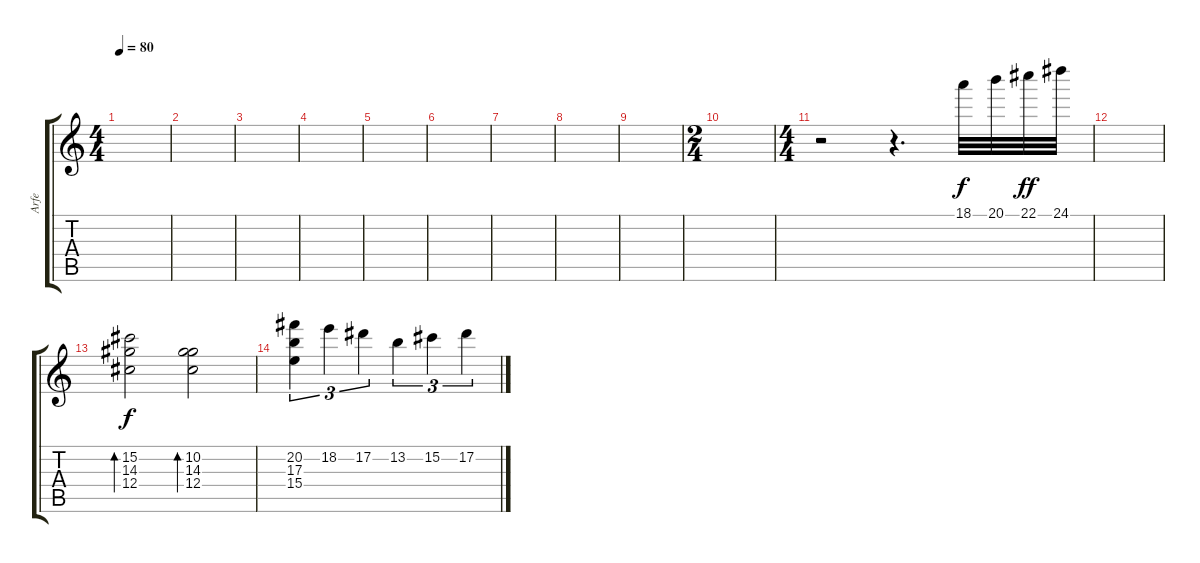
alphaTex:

\track ("Arfe" "Arfe") {instrument acousticguitarnylon}
\staff {score tabs}
\tuning (Eb4 Bb3 Gb3 Db3 Ab2 Eb2) {hide}
\ts (4 4)
\tempo 80
\clef g2
\ks c
|
|
|
|
|
|
|
|
|
\ts (2 4)
|
\ts (4 4)
r.2 r.4{d} 18.1.32 20.1.32 22.1.32{dy ff} 24.1.32 |
|
(15.2 14.3 12.4).2{bd 120 dy f} (10.2 14.3 12.4).2{bd 120} |
(20.2 17.3 15.4).4{tu (3 2)} 18.2.4{tu (3 2)} 17.2.4{tu (3 2)} 13.2.4{tu (3 2)} 15.2.4{tu (3 2)} 17.2.4{tu (3 2)}
